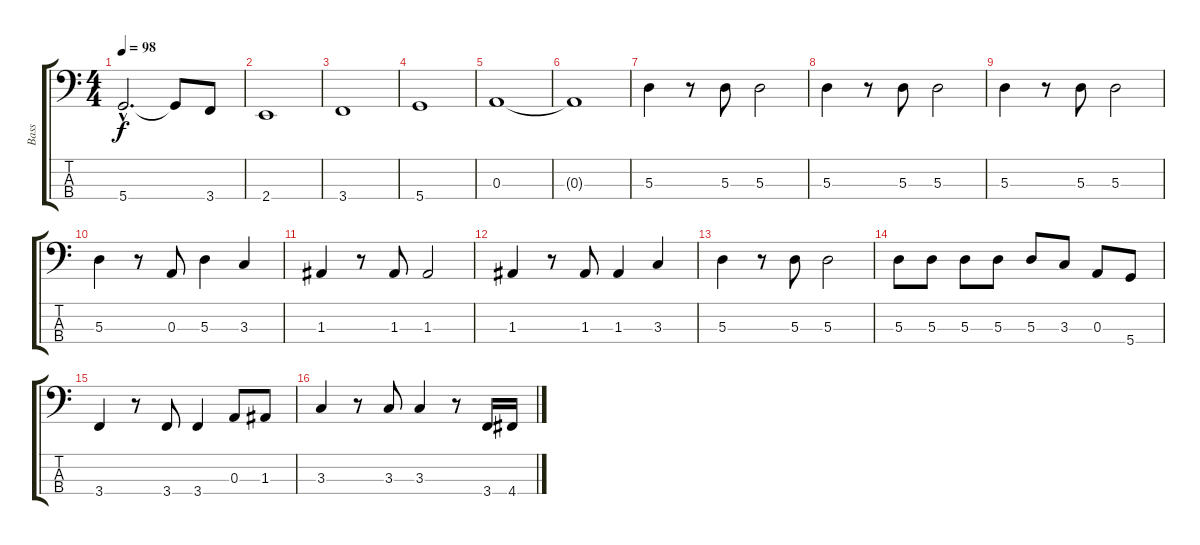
\track ("Bass" "Bass") {instrument fretlessbass}
\staff {score tabs}
\tuning (G2 D2 A1 D1) {hide}
\ts (4 4)
\tempo 98
\clef f4
\ks c
5.4{hac}.2{d dy f} 5.4{t}.8 3.4.8 |
2.4.1 |
3.4.1 |
5.4.1 |
0.3.1 |
0.3{t}.1 |
5.3.4 r.8 5.3.8 5.3.2 |
5.3.4 r.8 5.3.8 5.3.2 |
5.3.4 r.8 5.3.8 5.3.2 |
5.3.4 r.8 0.3.8 5.3.4 3.3.4 |
1.3.4 r.8 1.3.8 1.3.2 |
1.3.4 r.8 1.3.8 1.3.4 3.3.4 |
5.3.4 r.8 5.3.8 5.3.2 |
5.3.8 5.3.8 5.3.8 5.3.8 5.3.8 3.3.8 0.3.8 5.4.8 |
3.4.4 r.8 3.4.8 3.4.4 0.3.8 1.3.8 |
3.3.4 r.8 3.3.8 3.3.4 r.8 3.4.16 4.4.16
